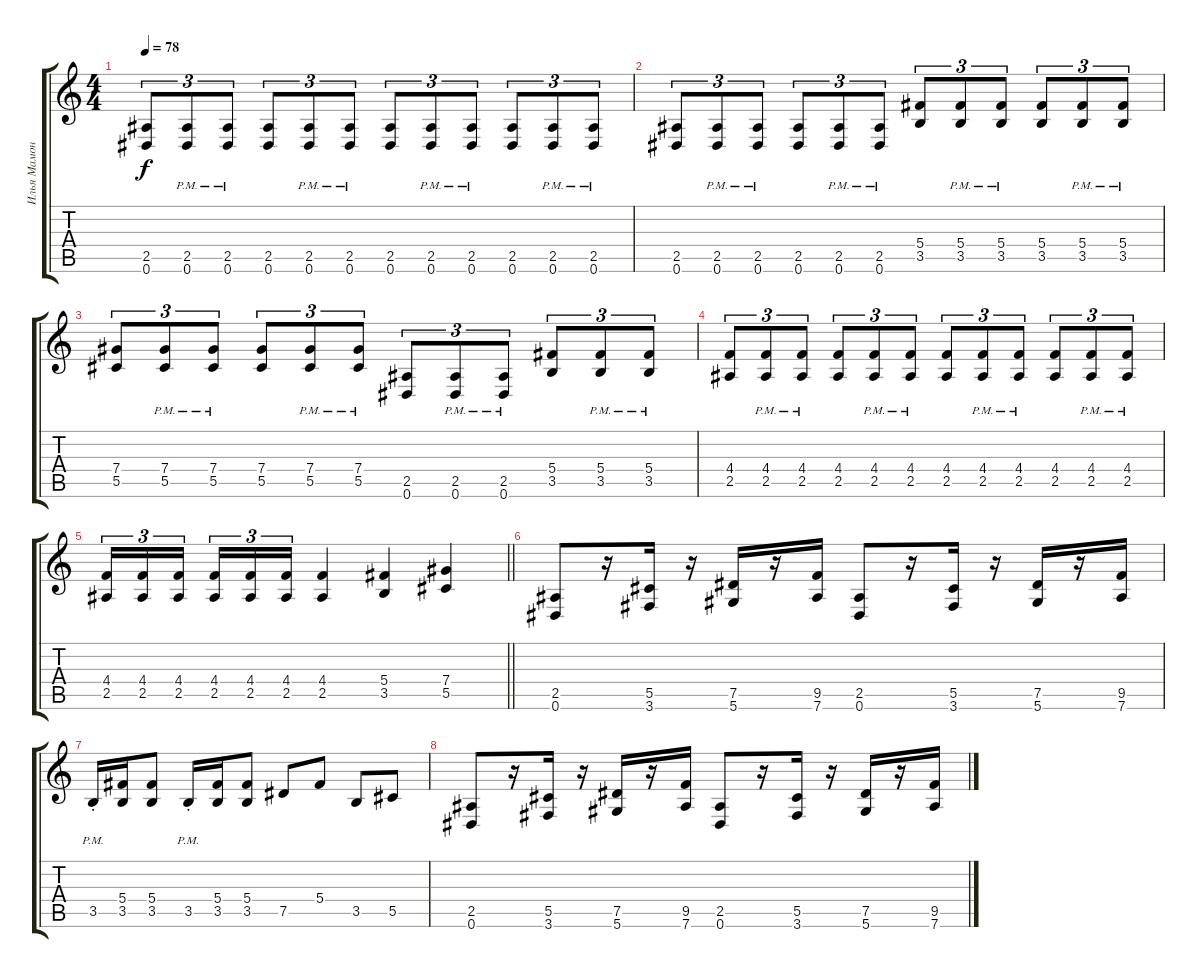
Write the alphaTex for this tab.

\track ("Илья Мамонтов" "Илья Мамон") {instrument distortionguitar}
\staff {score tabs}
\tuning (Eb4 Bb3 Gb3 Db3 Ab2 Eb2) {hide}
\ts (4 4)
\tempo 78
\clef g2
\ks c
(2.5 0.6).8{tu (3 2) dy f} (2.5{pm} 0.6{pm}).8{tu (3 2)} (2.5{pm} 0.6{pm}).8{tu (3 2)} (2.5 0.6).8{tu (3 2)} (2.5{pm} 0.6{pm}).8{tu (3 2)} (2.5{pm} 0.6{pm}).8{tu (3 2)} (2.5 0.6).8{tu (3 2)} (2.5{pm} 0.6{pm}).8{tu (3 2)} (2.5{pm} 0.6{pm}).8{tu (3 2)} (2.5 0.6).8{tu (3 2)} (2.5{pm} 0.6{pm}).8{tu (3 2)} (2.5{pm} 0.6{pm}).8{tu (3 2)} |
(2.5 0.6).8{tu (3 2)} (2.5{pm} 0.6{pm}).8{tu (3 2)} (2.5{pm} 0.6{pm}).8{tu (3 2)} (2.5 0.6).8{tu (3 2)} (2.5{pm} 0.6{pm}).8{tu (3 2)} (2.5{pm} 0.6{pm}).8{tu (3 2)} (5.4 3.5).8{tu (3 2)} (5.4{pm} 3.5{pm}).8{tu (3 2)} (5.4{pm} 3.5{pm}).8{tu (3 2)} (5.4 3.5).8{tu (3 2)} (5.4{pm} 3.5{pm}).8{tu (3 2)} (5.4{pm} 3.5{pm}).8{tu (3 2)} |
(7.4 5.5).8{tu (3 2)} (7.4{pm} 5.5{pm}).8{tu (3 2)} (7.4{pm} 5.5{pm}).8{tu (3 2)} (7.4 5.5).8{tu (3 2)} (7.4{pm} 5.5{pm}).8{tu (3 2)} (7.4{pm} 5.5{pm}).8{tu (3 2)} (2.5 0.6).8{tu (3 2)} (2.5{pm} 0.6{pm}).8{tu (3 2)} (2.5{pm} 0.6{pm}).8{tu (3 2)} (5.4 3.5).8{tu (3 2)} (5.4{pm} 3.5{pm}).8{tu (3 2)} (5.4{pm} 3.5{pm}).8{tu (3 2)} |
(4.4 2.5).8{tu (3 2)} (4.4{pm} 2.5{pm}).8{tu (3 2)} (4.4{pm} 2.5{pm}).8{tu (3 2)} (4.4 2.5).8{tu (3 2)} (4.4{pm} 2.5{pm}).8{tu (3 2)} (4.4{pm} 2.5{pm}).8{tu (3 2)} (4.4 2.5).8{tu (3 2)} (4.4{pm} 2.5{pm}).8{tu (3 2)} (4.4{pm} 2.5{pm}).8{tu (3 2)} (4.4 2.5).8{tu (3 2)} (4.4{pm} 2.5{pm}).8{tu (3 2)} (4.4{pm} 2.5{pm}).8{tu (3 2)} |
\barLineRight lightlight
(4.4 2.5).16{tu (3 2)} (4.4 2.5).16{tu (3 2)} (4.4 2.5).16{tu (3 2) beam splitsecondary} (4.4 2.5).16{tu (3 2)} (4.4 2.5).16{tu (3 2)} (4.4 2.5).16{tu (3 2)} (4.4 2.5).4 (5.4 3.5).4 (7.4 5.5).4 |
(2.5 0.6).8 r.16 (5.5 3.6).16 r.16 (7.5 5.6).16 r.16 (9.5 7.6).16 (2.5 0.6).8 r.16 (5.5 3.6).16 r.16 (7.5 5.6).16 r.16 (9.5 7.6).16 |
3.5{pm st}.16 (5.4 3.5).16 (5.4 3.5).8 3.5{pm st}.16 (5.4 3.5).16 (5.4 3.5).8 7.5.8 5.4.8 3.5.8 5.5.8 |
(2.5 0.6).8 r.16 (5.5 3.6).16 r.16 (7.5 5.6).16 r.16 (9.5 7.6).16 (2.5 0.6).8 r.16 (5.5 3.6).16 r.16 (7.5 5.6).16 r.16 (9.5 7.6).16
